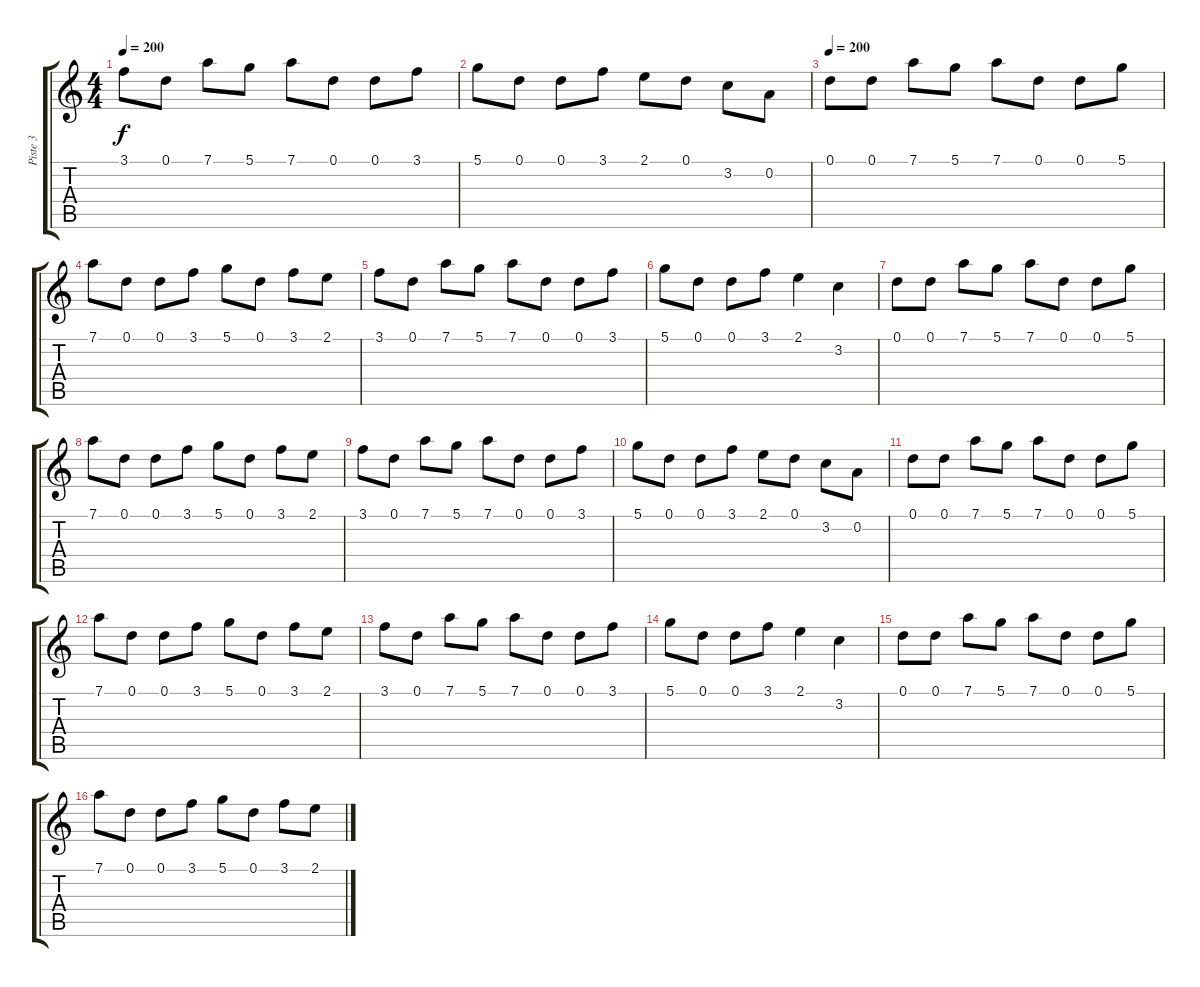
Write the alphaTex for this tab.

\track ("Piste 3" "Piste 3") {instrument distortionguitar}
\staff {score tabs}
\tuning (D4 A3 F3 C3 G2 D2) {hide}
\ts (4 4)
\tempo 200
\clef g2
\ks c
3.1.8{dy f} 0.1.8 7.1.8 5.1.8 7.1.8 0.1.8 0.1.8 3.1.8 |
5.1.8 0.1.8 0.1.8 3.1.8 2.1.8 0.1.8 3.2.8 0.2.8 |
\tempo 200
0.1.8 0.1.8 7.1.8 5.1.8 7.1.8 0.1.8 0.1.8 5.1.8 |
7.1.8 0.1.8 0.1.8 3.1.8 5.1.8 0.1.8 3.1.8 2.1.8 |
3.1.8 0.1.8 7.1.8 5.1.8 7.1.8 0.1.8 0.1.8 3.1.8 |
5.1.8 0.1.8 0.1.8 3.1.8 2.1.4 3.2.4 |
0.1.8 0.1.8 7.1.8 5.1.8 7.1.8 0.1.8 0.1.8 5.1.8 |
7.1.8 0.1.8 0.1.8 3.1.8 5.1.8 0.1.8 3.1.8 2.1.8 |
3.1.8 0.1.8 7.1.8 5.1.8 7.1.8 0.1.8 0.1.8 3.1.8 |
5.1.8 0.1.8 0.1.8 3.1.8 2.1.8 0.1.8 3.2.8 0.2.8 |
0.1.8 0.1.8 7.1.8 5.1.8 7.1.8 0.1.8 0.1.8 5.1.8 |
7.1.8 0.1.8 0.1.8 3.1.8 5.1.8 0.1.8 3.1.8 2.1.8 |
3.1.8 0.1.8 7.1.8 5.1.8 7.1.8 0.1.8 0.1.8 3.1.8 |
5.1.8 0.1.8 0.1.8 3.1.8 2.1.4 3.2.4 |
0.1.8 0.1.8 7.1.8 5.1.8 7.1.8 0.1.8 0.1.8 5.1.8 |
7.1.8 0.1.8 0.1.8 3.1.8 5.1.8 0.1.8 3.1.8 2.1.8
